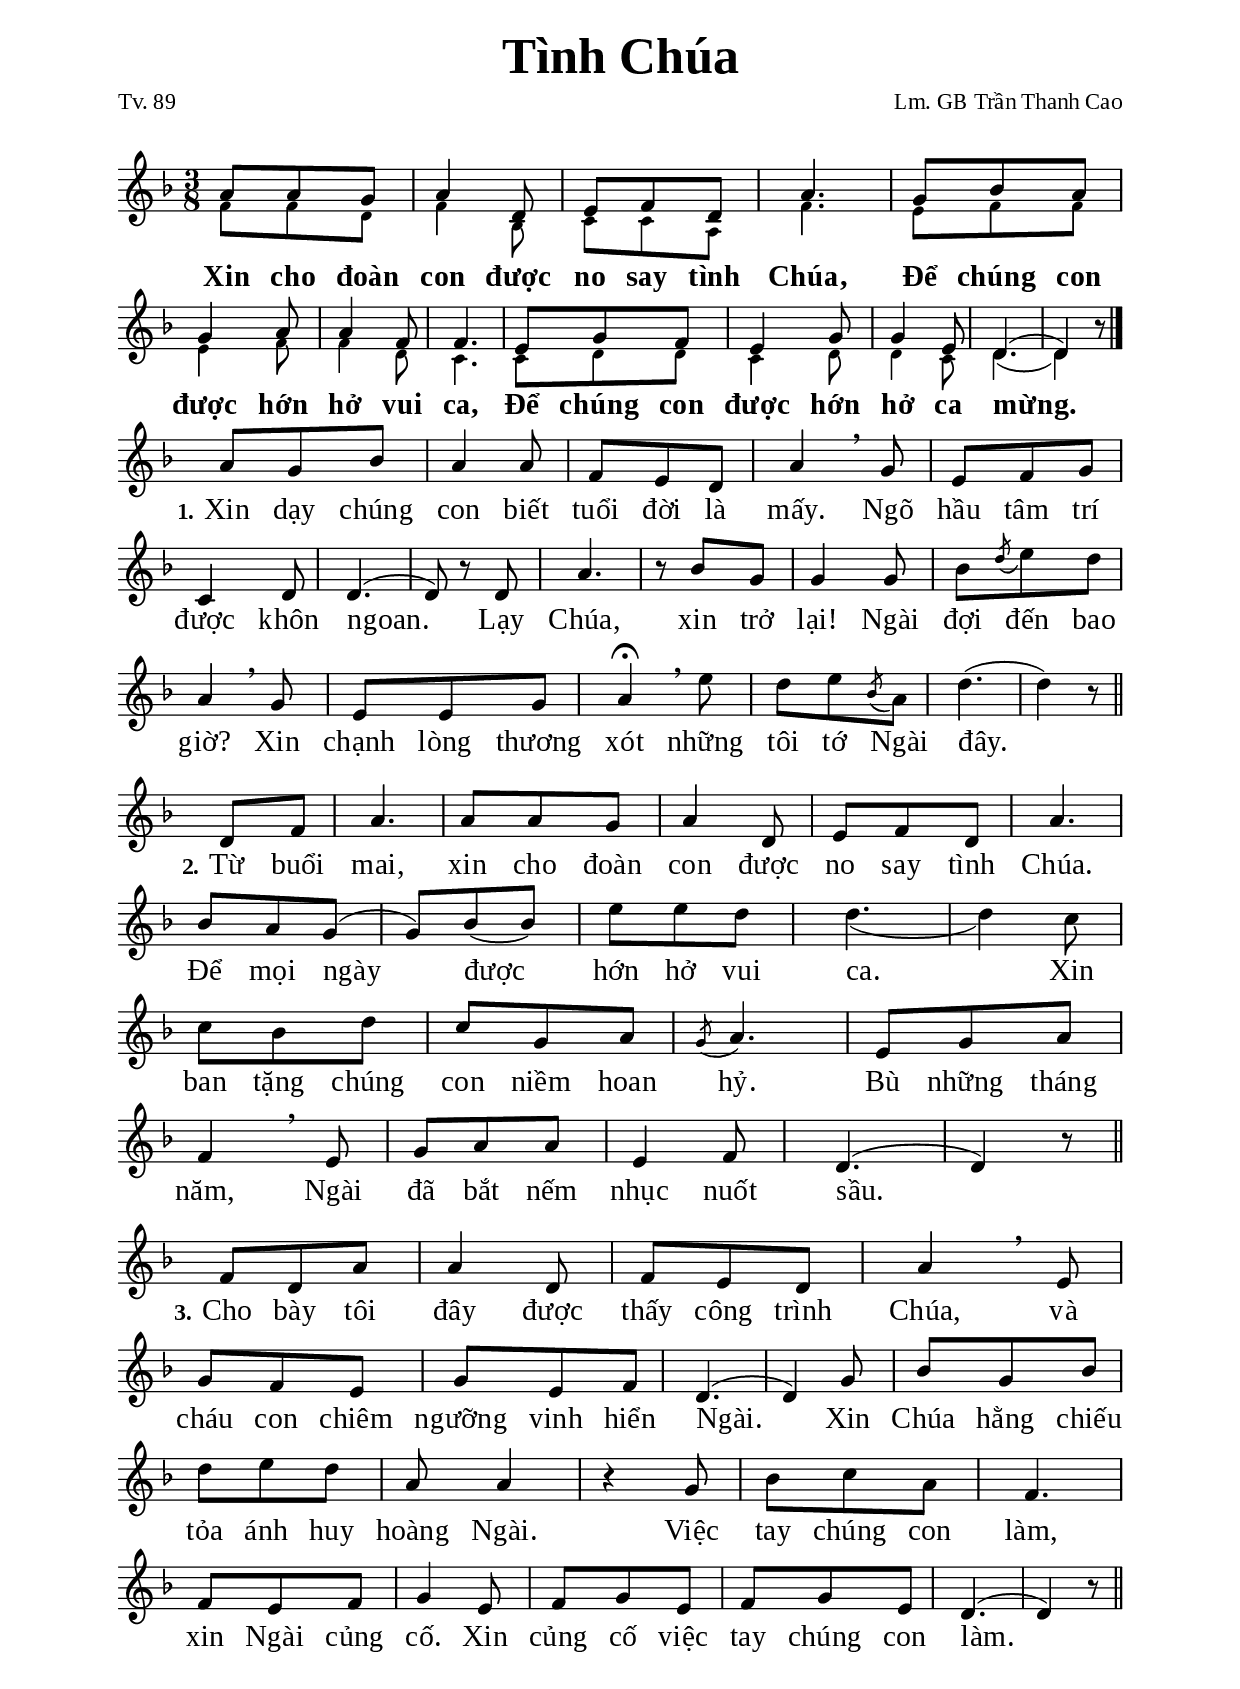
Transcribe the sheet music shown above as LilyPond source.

% Cài đặt chung
\version "2.22.1"
\include "english.ly"

\header {
  title = \markup { \fontsize #3 "Tình Chúa" }
  poet = "Tv. 89"
  composer = "Lm. GB Trần Thanh Cao"
  arranger = " "
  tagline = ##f
}

\paper {
  #(set-paper-size "a4")
  top-margin = 10\mm
  bottom-margin = 10\mm
  left-margin = 20\mm
  right-margin = 20\mm
  indent = #0
  #(define fonts
    (make-pango-font-tree
      "Liberation Serif"
      "Liberation Serif"
      "Liberation Serif"
      (/ 20 20)))
  page-count = #1
}

% Nhạc điệp khúc
nhacDiepKhucSop = \relative c'' {
  a8 a g |
  a4 d,8 |
  e f d |
  a'4. |
  g8 bf a |
  g4 a8 |
  a4 f8 |
  f4. |
  e8 g f |
  e4 g8 |
  g4 e8 |
  d4. ( |
  d4) r8 \bar "|."
}

nhacDiepKhucBas = \relative c' {
  f8 f d |
  f4 bf,8 |
  c c a |
  f'4. |
  e8 f f |
  e4 f8 |
  f4 d8 |
  c4. |
  c8 d d |
  c4 d8 |
  d4 c8 |
  d4. ( |
  d4) r8
}

% Nhạc phiên khúc
nhacPhienKhucMot = \relative c'' {
  a8 g bf |
  a4 a8 |
  f e d |
  a'4 \breathe g8 |
  e f g |
  c,4 d8 |
  d4. ^( |
  d8) r d |
  a'4. |
  r8 bf g |
  g4 g8 |
  bf \acciaccatura d8 e d |
  a4 \breathe g8 |
  e e g |
  a4 \fermata \breathe e'8 |
  d e \acciaccatura bf8 a |
  d4. ( |
  d4) r8 \bar "||"
}

nhacPhienKhucHai = \relative c' {
  \partial 4 d8 f |
  a4. |
  a8 a g |
  a4 d,8 |
  e f d |
  a'4. |
  bf8 a g ^( |
  g) bf (bf) |
  e e d |
  d4. _( |
  d4) c8 |
  c bf d |
  c g a |
  \acciaccatura g8 a4. |
  e8 g a |
  f4 \breathe e8 |
  g a a |
  e4 f8 |
  d4. ^( |
  d4) r8 \bar "||"
}

nhacPhienKhucBa = \relative c' {
  f8 d a' |
  a4 d,8 |
  f e d |
  a'4 \breathe e8 |
  g f e |
  g e f |
  d4. ^( |
  d4) g8 |
  bf g bf |
  d e d |
  a a4 |
  r4 g8 |
  bf c a |
  f4. |
  f8 e f |
  g4 e8 |
  f g e |
  f g e |
  d4. ^( |
  d4) r8 \bar "||"
}

% Lời điệp khúc
loiDiepKhuc = \lyricmode {
  Xin cho đoàn con được no say tình Chúa,
  Để chúng con được hớn hở vui ca,
  Để chúng con được hớn hở ca mừng.
}

% Lời phiên khúc
loiPhienKhucMot = \lyricmode {
  \set stanza = #"1."
  Xin dạy chúng con biết tuổi đời là mấy.
  Ngõ hầu tâm trí được khôn ngoan.
  Lạy Chúa, xin trở lại!
  Ngài đợi đến bao giờ?
  Xin chạnh lòng thương xót những tôi tớ Ngài đây.
}

loiPhienKhucHai = \lyricmode {
  \set stanza = #"2."
  Từ buổi mai, xin cho đoàn con được no say tình Chúa.
  Để mọi ngày được hớn hở vui ca.
  Xin ban tặng chúng con niềm hoan hỷ.
  Bù những tháng năm, Ngài đã bắt nếm nhục nuốt sầu.
}

loiPhienKhucBa = \lyricmode {
  \set stanza = #"3."
  Cho bày tôi đây được thấy công trình Chúa,
  và cháu con chiêm ngưỡng vinh hiển Ngài.
  Xin Chúa hằng chiếu tỏa ánh huy hoàng Ngài.
  Việc tay chúng con làm, xin Ngài củng cố.
  Xin củng cố việc tay chúng con làm.
}


% Dàn trang
\score {
  \new ChoirStaff <<
    \new Staff = diepKhuc \with {
        \consists "Merge_rests_engraver"
        %\magnifyStaff #(magstep +1)
      }
      <<
      \new Voice = beSop {
        \voiceOne \key f \major \time 3/8 \nhacDiepKhucSop
      }
      \new Voice = beBas {
        \override NoteHead.font-size = #-2
        \voiceTwo \key f \major \time 3/8 \nhacDiepKhucBas
      }
    >>
    \new Lyrics \lyricsto beSop \loiDiepKhuc
  >>
  \layout {
    \override Lyrics.LyricText.font-series = #'bold
    \override Lyrics.LyricText.font-size = #+2.5
    \override Lyrics.LyricSpace.minimum-distance = #1.9
    \override Score.BarNumber.break-visibility = ##(#f #f #f)
    \override Score.SpacingSpanner.uniform-stretching = ##t
  }
}

\score {
  \new ChoirStaff <<
    \new Staff = phienKhuc \with {
        %\magnifyStaff #(magstep +1)
      }
      <<
      \new Voice = beSop {
        \key f \major \time 3/8 \nhacPhienKhucMot
      }
    >>
    \new Lyrics \lyricsto beSop \loiPhienKhucMot
  >>
  \layout {
    \override Staff.TimeSignature.transparent = ##t
    \override Lyrics.LyricText.font-size = #+2.5
    \override Lyrics.LyricSpace.minimum-distance = #2.2
    \override Score.BarNumber.break-visibility = ##(#f #f #f)
    \override Score.SpacingSpanner.uniform-stretching = ##t
  }
}

\score {
  \new ChoirStaff <<
    \new Staff = phienKhuc \with {
        %\magnifyStaff #(magstep +1)
      }
      <<
      \new Voice = beSop {
        \key f \major \time 3/8 \nhacPhienKhucHai
      }
    >>
    \new Lyrics \lyricsto beSop \loiPhienKhucHai
  >>
  \layout {
    \override Staff.TimeSignature.transparent = ##t
    \override Lyrics.LyricText.font-size = #+2.5
    \override Lyrics.LyricSpace.minimum-distance = #2.5
    \override Score.BarNumber.break-visibility = ##(#f #f #f)
    \override Score.SpacingSpanner.uniform-stretching = ##t
  }
}

\score {
  \new ChoirStaff <<
    \new Staff = phienKhuc \with {
        %\magnifyStaff #(magstep +1)
      }
      <<
      \new Voice = beSop {
        \key f \major \time 3/8 \nhacPhienKhucBa
      }
    >>
    \new Lyrics \lyricsto beSop \loiPhienKhucBa
  >>
  \layout {
    \override Staff.TimeSignature.transparent = ##t
    \override Lyrics.LyricText.font-size = #+2.5
    \override Lyrics.LyricSpace.minimum-distance = #2.0
    \override Score.BarNumber.break-visibility = ##(#f #f #f)
    \override Score.SpacingSpanner.uniform-stretching = ##t
  }
}
